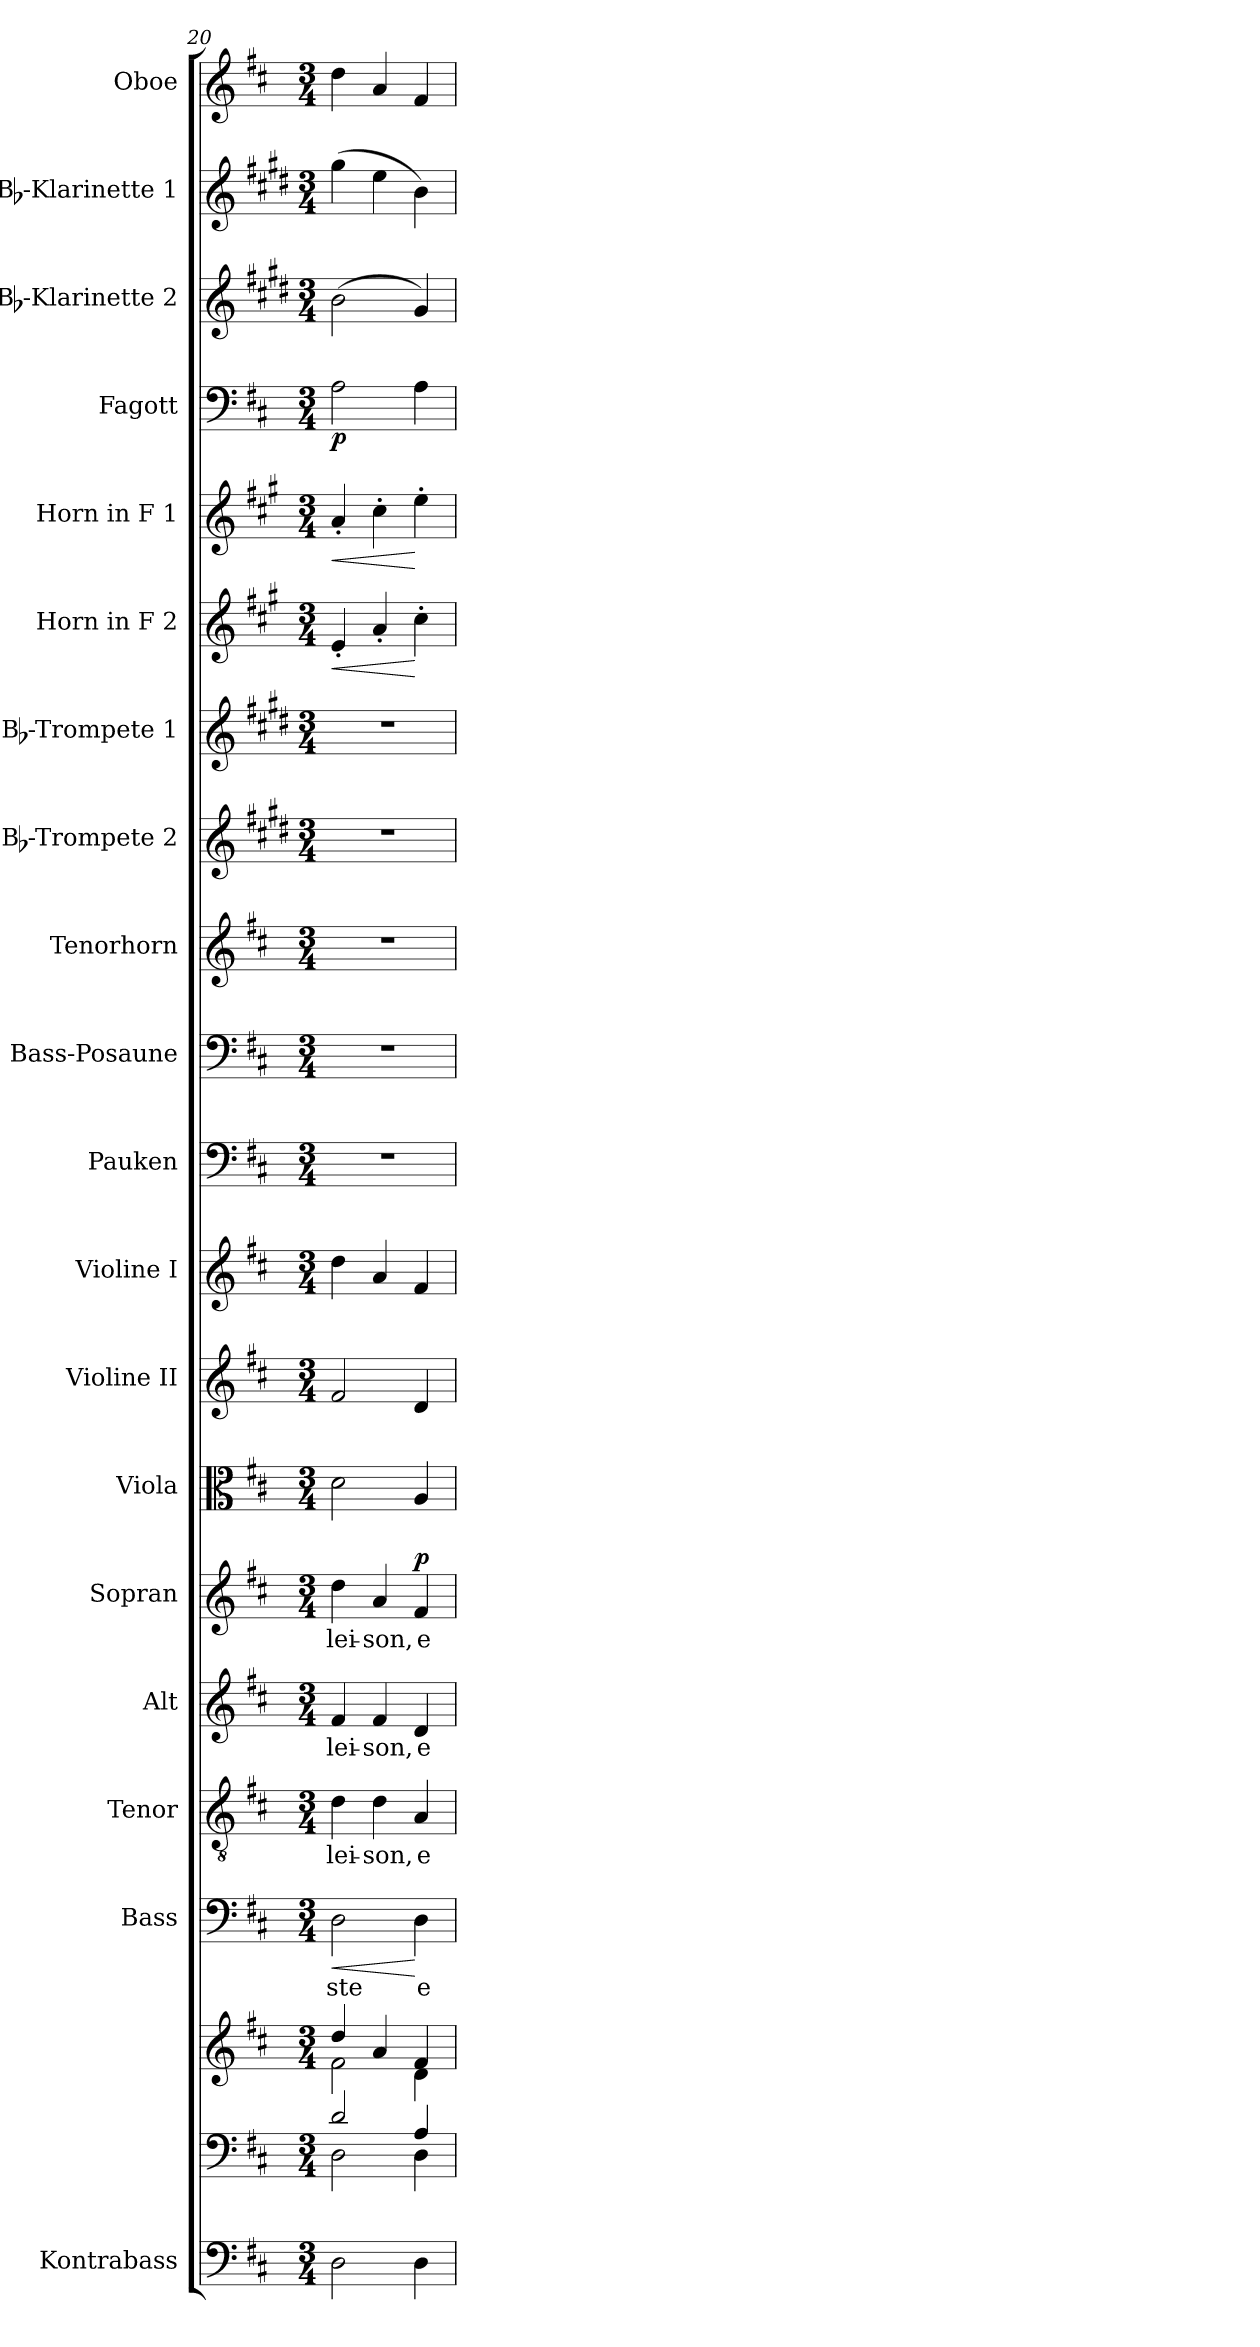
**kern	**kern	**kern	**kern	**text	**dynam	**kern	**text	**kern	**text	**kern	**text	**dynam	**kern	**kern	**kern	**kern	**kern	**kern	**kern	**kern	**kern	**dynam	**kern	**dynam	**kern	**dynam	**kern	**kern	**kern
*part20	*part19	*part19	*part18	*part18	*part18	*part17	*part17	*part16	*part16	*part15	*part15	*part15	*part14	*part13	*part12	*part11	*part10	*part9	*part8	*part7	*part6	*part6	*part5	*part5	*part4	*part4	*part3	*part2	*part1
*staff21	*staff20	*staff19	*staff18	*staff18	*staff18	*staff17	*staff17	*staff16	*staff16	*staff15	*staff15	*staff15	*staff14	*staff13	*staff12	*staff11	*staff10	*staff9	*staff8	*staff7	*staff6	*staff6	*staff5	*staff5	*staff4	*staff4	*staff3	*staff2	*staff1
*I"Kontrabass	*	*	*I"Bass	*	*	*I"Tenor	*	*I"Alt	*	*I"Sopran	*	*	*I"Viola	*I"Violine II	*I"Violine I	*I"Pauken	*I"Bass-Posaune	*I"Tenorhorn	*I"Bb-Trompete 2	*I"Bb-Trompete 1	*I"Horn in F 2	*	*I"Horn in F 1	*	*I"Fagott	*	*I"Bb-Klarinette 2	*I"Bb-Klarinette 1	*I"Oboe
*I'Kb.	*	*	*I'B.	*	*	*I'T.	*	*I'A.	*	*I'S.	*	*	*I'Vla.	*I'Vl. II	*I'Vl. I	*I'Pk.	*I'B. Pos.	*I'T. Hrn.	*I'Bb Trp. 2	*I'Bb Trp. 1	*	*	*	*	*I'Fg.	*	*I'Bb Kl. 2	*I'Bb Kl. 1	*I'Ob.
*clefF4	*clefF4	*clefG2	*clefF4	*	*	*clefGv2	*	*clefG2	*	*clefG2	*	*	*clefC3	*clefG2	*clefG2	*clefF4	*clefF4	*clefG2	*clefG2	*clefG2	*clefG2	*	*clefG2	*	*clefF4	*	*clefG2	*clefG2	*clefG2
*ITrd7c12	*	*	*	*	*	*	*	*	*	*	*	*	*	*	*	*	*	*ITrd8c14	*ITrd1c2	*ITrd1c2	*ITrd4c7	*	*ITrd4c7	*	*	*	*ITrd1c2	*ITrd1c2	*
*k[f#c#]	*k[f#c#]	*k[f#c#]	*k[f#c#]	*	*	*k[f#c#]	*	*k[f#c#]	*	*k[f#c#]	*	*	*k[f#c#]	*k[f#c#]	*k[f#c#]	*k[f#c#]	*k[f#c#]	*k[f#c#]	*k[f#c#]	*k[f#c#]	*k[f#c#]	*	*k[f#c#]	*	*k[f#c#]	*	*k[f#c#]	*k[f#c#]	*k[f#c#]
*D:	*D:	*D:	*D:	*	*	*D:	*	*D:	*	*D:	*	*	*D:	*D:	*D:	*D:	*D:	*D:	*D:	*D:	*D:	*	*D:	*	*D:	*	*D:	*D:	*D:
*M3/4	*M3/4	*M3/4	*M3/4	*	*	*M3/4	*	*M3/4	*	*M3/4	*	*	*M3/4	*M3/4	*M3/4	*M3/4	*M3/4	*M3/4	*M3/4	*M3/4	*M3/4	*	*M3/4	*	*M3/4	*	*M3/4	*M3/4	*M3/4
=20	=20	=20	=20	=20	=20	=20	=20	=20	=20	=20	=20	=20	=20	=20	=20	=20	=20	=20	=20	=20	=20	=20	=20	=20	=20	=20	=20	=20	=20
*	*^	*^	*	*	*	*	*	*	*	*	*	*	*	*	*	*	*	*	*	*	*	*	*	*	*	*	*	*	*
!	!	!	!	!	!	!LO:LY:b	!LO:HP:b	!	!LO:LY:b	!	!LO:LY:b	!	!LO:LY:b	!	!	!	!	!	!	!	!	!	!	!LO:HP:b	!	!LO:HP:b	!	!LO:DY:b	!	!	!
2DD\	2d/	2D\	4dd/	2f#\	2D\	-ste	<	4d\	-lei-	4f#/	-lei-	4dd\	-lei-	.	2d\	2f#/	4dd\	2.r	2.r	2.r	2.r	2.r	4A'</	<	4d'</	<	2A\	p	(>2a\	(>4ff#\	4dd\
!	!	!	!	!	!	!	!	!	!LO:LY:b	!	!LO:LY:b	!	!LO:LY:b	!	!	!	!	!	!	!	!	!	!	!	!	!	!	!	!	!	!
.	.	.	4a/	.	.	.	.	4d\	-son,	4f#/	-son,	4a/	-son,	.	.	.	4a/	.	.	.	.	.	4d'</	.	4f#'>\	.	.	.	.	4dd\	4a/
!	!	!	!	!	!	!LO:LY:b	!	!	!LO:LY:b	!	!LO:LY:b	!	!LO:LY:b	!LO:DY:a	!	!	!	!	!	!	!	!	!	!	!	!	!	!	!	!	!
4DD\	4A/	4D\	4f#/	4d\	4D\	e-	[	4A/	e-	4d/	e-	4f#/	e-	p	4A/	4d/	4f#/	.	.	.	.	.	4f#'>\	[	4a'>\	[	4A\	.	4f#/)	4a\)	4f#/
*	*v	*v	*	*	*	*	*	*	*	*	*	*	*	*	*	*	*	*	*	*	*	*	*	*	*	*	*	*	*	*	*
*	*	*v	*v	*	*	*	*	*	*	*	*	*	*	*	*	*	*	*	*	*	*	*	*	*	*	*	*	*	*	*
=	=	=	=	=	=	=	=	=	=	=	=	=	=	=	=	=	=	=	=	=	=	=	=	=	=	=	=	=	=
*-	*-	*-	*-	*-	*-	*-	*-	*-	*-	*-	*-	*-	*-	*-	*-	*-	*-	*-	*-	*-	*-	*-	*-	*-	*-	*-	*-	*-	*-
